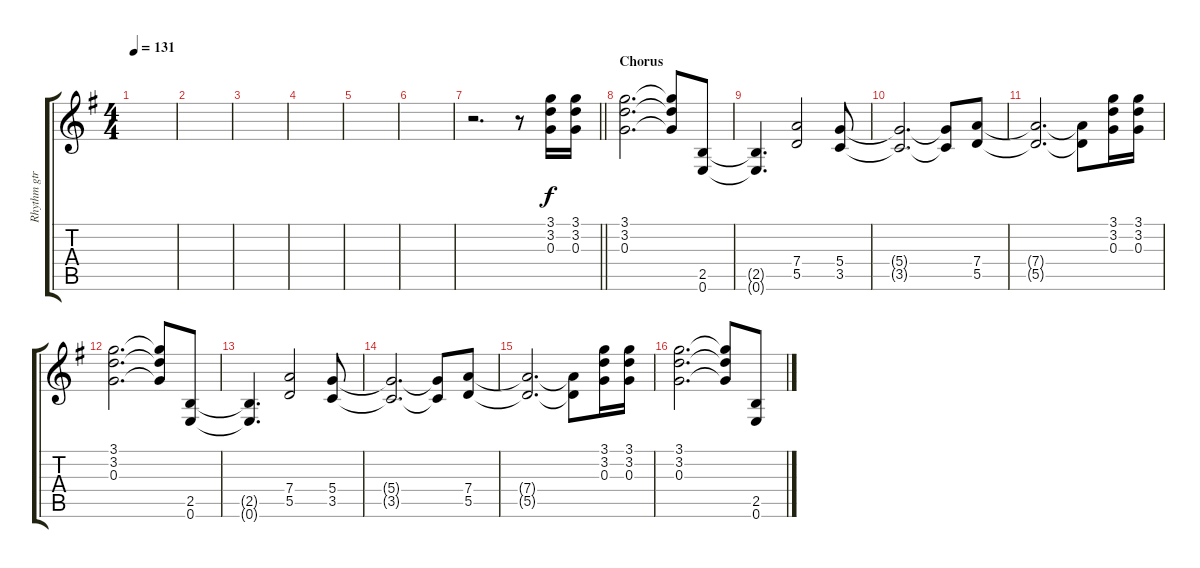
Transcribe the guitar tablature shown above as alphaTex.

\track ("Rhythm gtr." "Rhythm gtr") {instrument electricguitarclean}
\staff {score tabs}
\tuning (E4 B3 G3 D3 A2 E2) {hide}
\ts (4 4)
\tempo 131
\clef g2
\ks g
|
|
|
|
|
|
\barLineRight lightlight
r.2{d} r.8 (3.1 3.2 0.3).16{balance 3} (3.1 3.2 0.3).16 |
\section ("" "Chorus")
(3.1 3.2 0.3).2{d} (3.1{t} 3.2{t} 0.3{t}).8 (2.5 0.6).8 |
(2.5{t} 0.6{t}).4{d} (7.4 5.5).2 (5.4 3.5).8 |
(5.4{t} 3.5{t}).2{d} (5.4{t} 3.5{t}).8 (7.4 5.5).8 |
(7.4{t} 5.5{t}).2{d} (7.4{t} 5.5{t}).8 (3.1 3.2 0.3).16 (3.1 3.2 0.3).16 |
(3.1 3.2 0.3).2{d} (3.1{t} 3.2{t} 0.3{t}).8 (2.5 0.6).8 |
(2.5{t} 0.6{t}).4{d} (7.4 5.5).2 (5.4 3.5).8 |
(5.4{t} 3.5{t}).2{d} (5.4{t} 3.5{t}).8 (7.4 5.5).8 |
(7.4{t} 5.5{t}).2{d} (7.4{t} 5.5{t}).8 (3.1 3.2 0.3).16 (3.1 3.2 0.3).16 |
(3.1 3.2 0.3).2{d} (3.1{t} 3.2{t} 0.3{t}).8 (2.5 0.6).8
